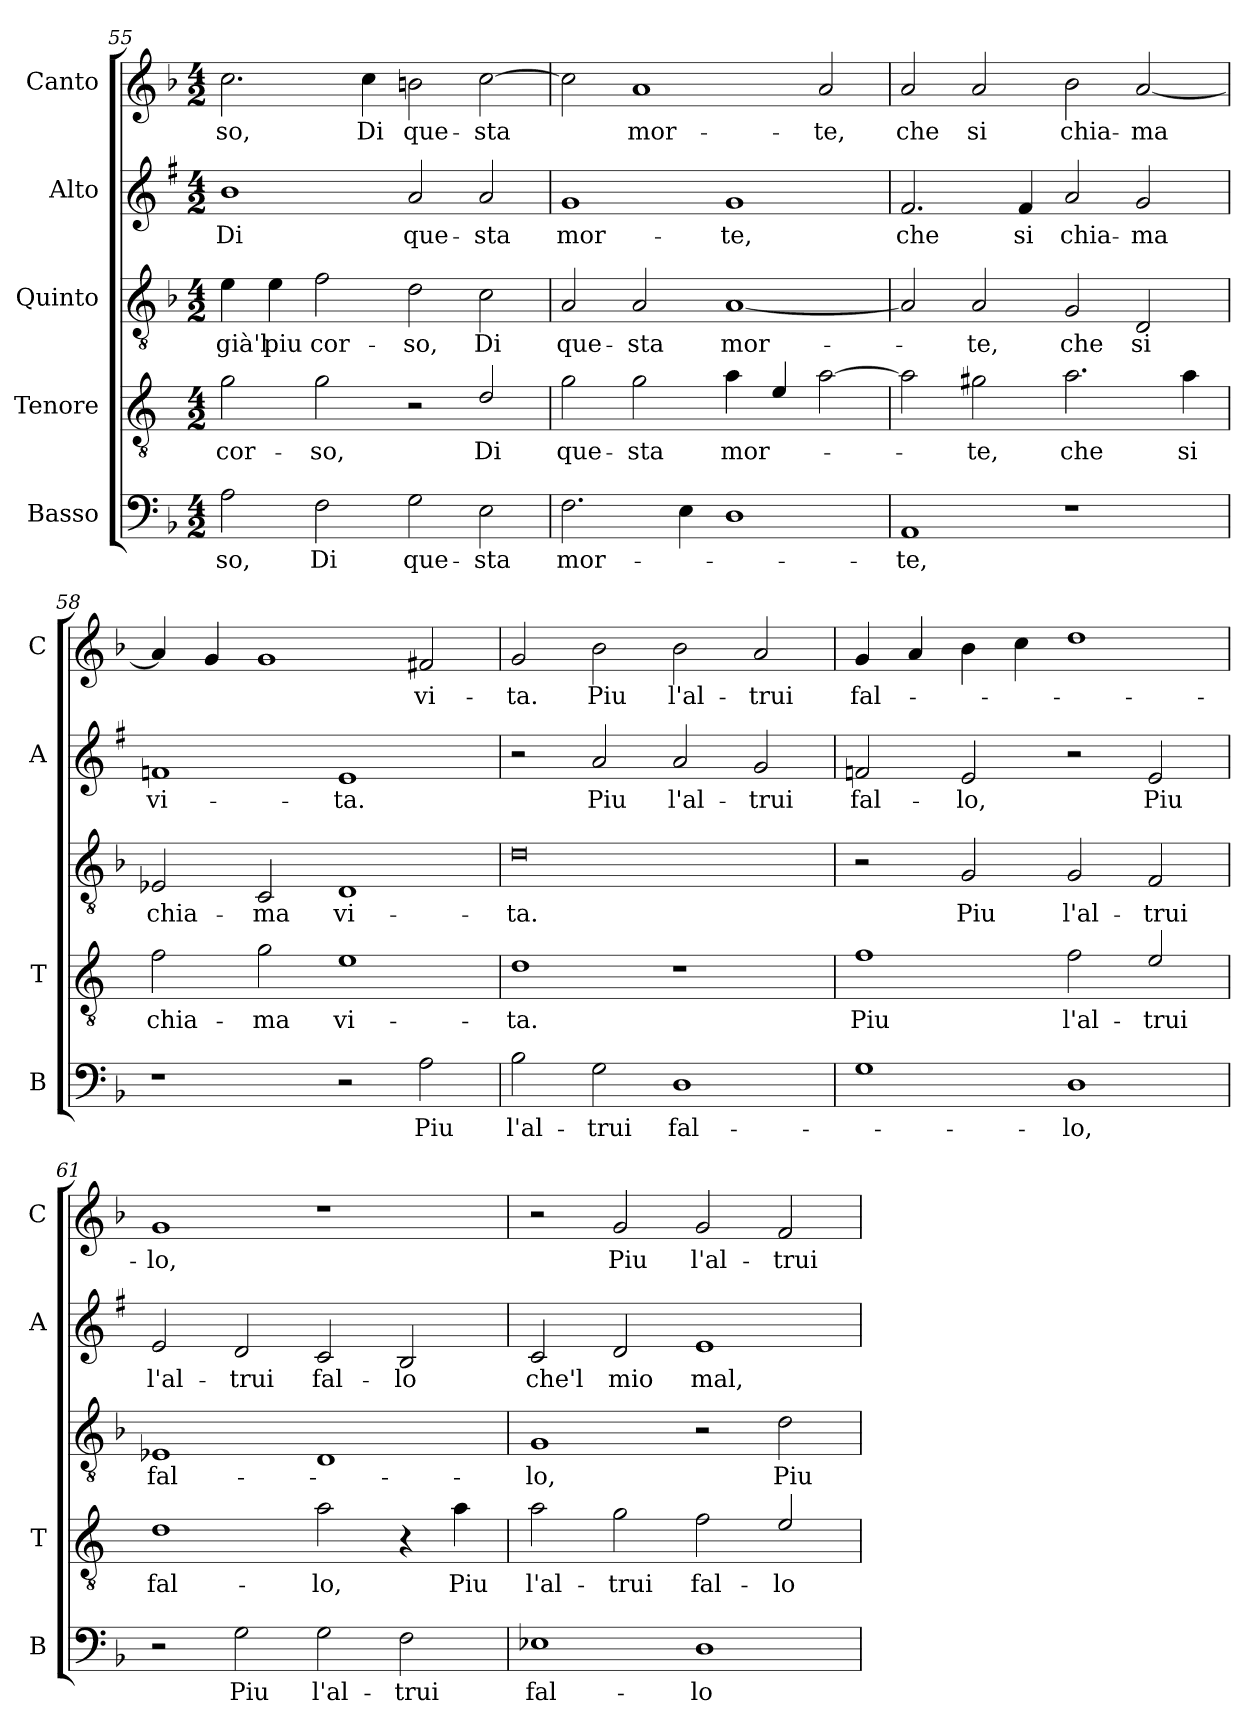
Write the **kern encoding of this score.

**kern	**text	**kern	**text	**kern	**text	**kern	**text	**kern	**text
*part5	*part5	*part4	*part4	*part3	*part3	*part2	*part2	*part1	*part1
*staff5	*staff5	*staff4	*staff4	*staff3	*staff3	*staff2	*staff2	*staff1	*staff1
*I"Basso	*	*I"Tenore	*	*I"Quinto	*	*I"Alto	*	*I"Canto	*
*I'B	*	*I'T	*	*	*	*I'A	*	*I'C	*
!!LO:LB:g=z
*clefF4	*	*clefGv2	*	*clefGv2	*	*clefG2	*	*clefG2	*
*	*	*ITrd4c7	*	*	*	*ITrd1c2	*	*	*
*k[b-]	*	*k[b-]	*	*k[b-]	*	*k[b-]	*	*k[b-]	*
*F:	*	*F:	*	*F:	*	*F:	*	*F:	*
*M4/2	*	*M4/2	*	*M4/2	*	*M4/2	*	*M4/2	*
=55	=55	=55	=55	=55	=55	=55	=55	=55	=55
!	!LO:LY:b	!	!LO:LY:b	!	!LO:LY:b	!	!LO:LY:b	!	!LO:LY:b
2A\	-so,	2c\	cor-	4e\	già'l	1a	Di	2.cc\	-so,
!	!	!	!	!	!LO:LY:b	!	!	!	!
.	.	.	.	4e\	piu	.	.	.	.
!	!LO:LY:b	!	!LO:LY:b	!	!LO:LY:b	!	!	!	!
2F\	Di	2c\	-so,	2f\	cor-	.	.	.	.
!	!	!	!	!	!	!	!	!	!LO:LY:b
.	.	.	.	.	.	.	.	4cc\	Di
!	!LO:LY:b	!	!	!	!LO:LY:b	!	!LO:LY:b	!	!LO:LY:b
2G\	que-	2r	.	2d\	-so,	2g/	que-	2bn\	que-
!	!LO:LY:b	!	!LO:LY:b	!	!LO:LY:b	!	!LO:LY:b	!	!LO:LY:b
2E\	-sta	2G/	Di	2c\	Di	2g/	-sta	[2cc\	-sta
=56	=56	=56	=56	=56	=56	=56	=56	=56	=56
!	!LO:LY:b	!	!LO:LY:b	!	!LO:LY:b	!	!LO:LY:b	!	!
2.F\	mor-	2c\	que-	2A/	que-	1f	mor-	2cc\]	.
!	!	!	!LO:LY:b	!	!LO:LY:b	!	!	!	!LO:LY:b
.	.	2c\	-sta	2A/	-sta	.	.	1a	mor-
4E\	.	.	.	.	.	.	.	.	.
!	!	!	!LO:LY:b	!	!LO:LY:b	!	!LO:LY:b	!	!
1D	.	4d\	mor-	[1A	mor-	1f	-te,	.	.
.	.	4A/	.	.	.	.	.	.	.
!	!	!	!	!	!	!	!	!	!LO:LY:b
.	.	[2d\	.	.	.	.	.	2a/	-te,
=57	=57	=57	=57	=57	=57	=57	=57	=57	=57
!	!LO:LY:b	!	!	!	!	!	!LO:LY:b	!	!LO:LY:b
1AA	-te,	2d\]	.	2A/]	.	2.e/	che	2a/	che
!	!	!	!LO:LY:b	!	!LO:LY:b	!	!	!	!LO:LY:b
.	.	2c#X\	-te,	2A/	-te,	.	.	2a/	si
!	!	!	!	!	!	!	!LO:LY:b	!	!
.	.	.	.	.	.	4e/	si	.	.
!	!	!	!LO:LY:b	!	!LO:LY:b	!	!LO:LY:b	!	!LO:LY:b
1r	.	2.d\	che	2G/	che	2g/	chia-	2b-\	chia-
!	!	!	!	!	!LO:LY:b	!	!LO:LY:b	!	!LO:LY:b
.	.	.	.	2D/	si	2f/	-ma	[2a/	-ma
!	!	!	!LO:LY:b	!	!	!	!	!	!
.	.	4d\	si	.	.	.	.	.	.
=58	=58	=58	=58	=58	=58	=58	=58	=58	=58
!	!	!	!LO:LY:b	!	!LO:LY:b	!	!LO:LY:b	!	!
1r	.	2B-\	chia-	2E-X/	chia-	1e-X	vi-	4a/]	.
.	.	.	.	.	.	.	.	4g/	.
!	!	!	!LO:LY:b	!	!LO:LY:b	!	!	!	!
.	.	2c\	-ma	2C/	-ma	.	.	1g	.
!	!	!	!LO:LY:b	!	!LO:LY:b	!	!LO:LY:b	!	!
2r	.	1A	vi-	1D	vi-	1d	-ta.	.	.
!	!LO:LY:b	!	!	!	!	!	!	!	!LO:LY:b
2A\	Piu	.	.	.	.	.	.	2f#X/	vi-
=59	=59	=59	=59	=59	=59	=59	=59	=59	=59
!	!LO:LY:b	!	!LO:LY:b	!	!LO:LY:b	!	!	!	!LO:LY:b
2B-\	l'al-	1G	-ta.	0d	-ta.	2r	.	2g/	-ta.
!	!LO:LY:b	!	!	!	!	!	!LO:LY:b	!	!LO:LY:b
2G\	-trui	.	.	.	.	2g/	Piu	2b-\	Piu
!	!LO:LY:b	!	!	!	!	!	!LO:LY:b	!	!LO:LY:b
1D	fal-	1r	.	.	.	2g/	l'al-	2b-\	l'al-
!	!	!	!	!	!	!	!LO:LY:b	!	!LO:LY:b
.	.	.	.	.	.	2f/	-trui	2a/	-trui
!!LO:LB:g=z
=60	=60	=60	=60	=60	=60	=60	=60	=60	=60
!	!	!	!LO:LY:b	!	!	!	!LO:LY:b	!	!LO:LY:b
1G	.	1B-	Piu	2r	.	2e-X/	fal-	4g/	fal-
.	.	.	.	.	.	.	.	4a/	.
!	!	!	!	!	!LO:LY:b	!	!LO:LY:b	!	!
.	.	.	.	2G/	Piu	2d/	-lo,	4b-\	.
.	.	.	.	.	.	.	.	4cc\	.
!	!LO:LY:b	!	!LO:LY:b	!	!LO:LY:b	!	!	!	!
1D	-lo,	2B-\	l'al-	2G/	l'al-	2r	.	1dd	.
!	!	!	!LO:LY:b	!	!LO:LY:b	!	!LO:LY:b	!	!
.	.	2A/	-trui	2F/	-trui	2d/	Piu	.	.
=61	=61	=61	=61	=61	=61	=61	=61	=61	=61
!	!	!	!LO:LY:b	!	!LO:LY:b	!	!LO:LY:b	!	!LO:LY:b
2r	.	1G	fal-	1E-X	fal-	2d/	l'al-	1g	-lo,
!	!LO:LY:b	!	!	!	!	!	!LO:LY:b	!	!
2G\	Piu	.	.	.	.	2c/	-trui	.	.
!	!LO:LY:b	!	!LO:LY:b	!	!	!	!LO:LY:b	!	!
2G\	l'al-	2d\	-lo,	1D	.	2B-/	fal-	1r	.
!	!LO:LY:b	!	!	!	!	!	!LO:LY:b	!	!
2F\	-trui	4r	.	.	.	2A/	-lo	.	.
!	!	!	!LO:LY:b	!	!	!	!	!	!
.	.	4d\	Piu	.	.	.	.	.	.
=62	=62	=62	=62	=62	=62	=62	=62	=62	=62
!	!LO:LY:b	!	!LO:LY:b	!	!LO:LY:b	!	!LO:LY:b	!	!
1E-X	fal-	2d\	l'al-	1G	-lo,	2B-/	che'l	2r	.
!	!	!	!LO:LY:b	!	!	!	!LO:LY:b	!	!LO:LY:b
.	.	2c\	-trui	.	.	2c/	mio	2g/	Piu
!	!LO:LY:b	!	!LO:LY:b	!	!	!	!LO:LY:b	!	!LO:LY:b
1D	-lo	2B-\	fal-	2r	.	1d	mal,	2g/	l'al-
!	!	!	!LO:LY:b	!	!LO:LY:b	!	!	!	!LO:LY:b
.	.	2A/	-lo	2d\	Piu	.	.	2f/	-trui
=	=	=	=	=	=	=	=	=	=
*-	*-	*-	*-	*-	*-	*-	*-	*-	*-
